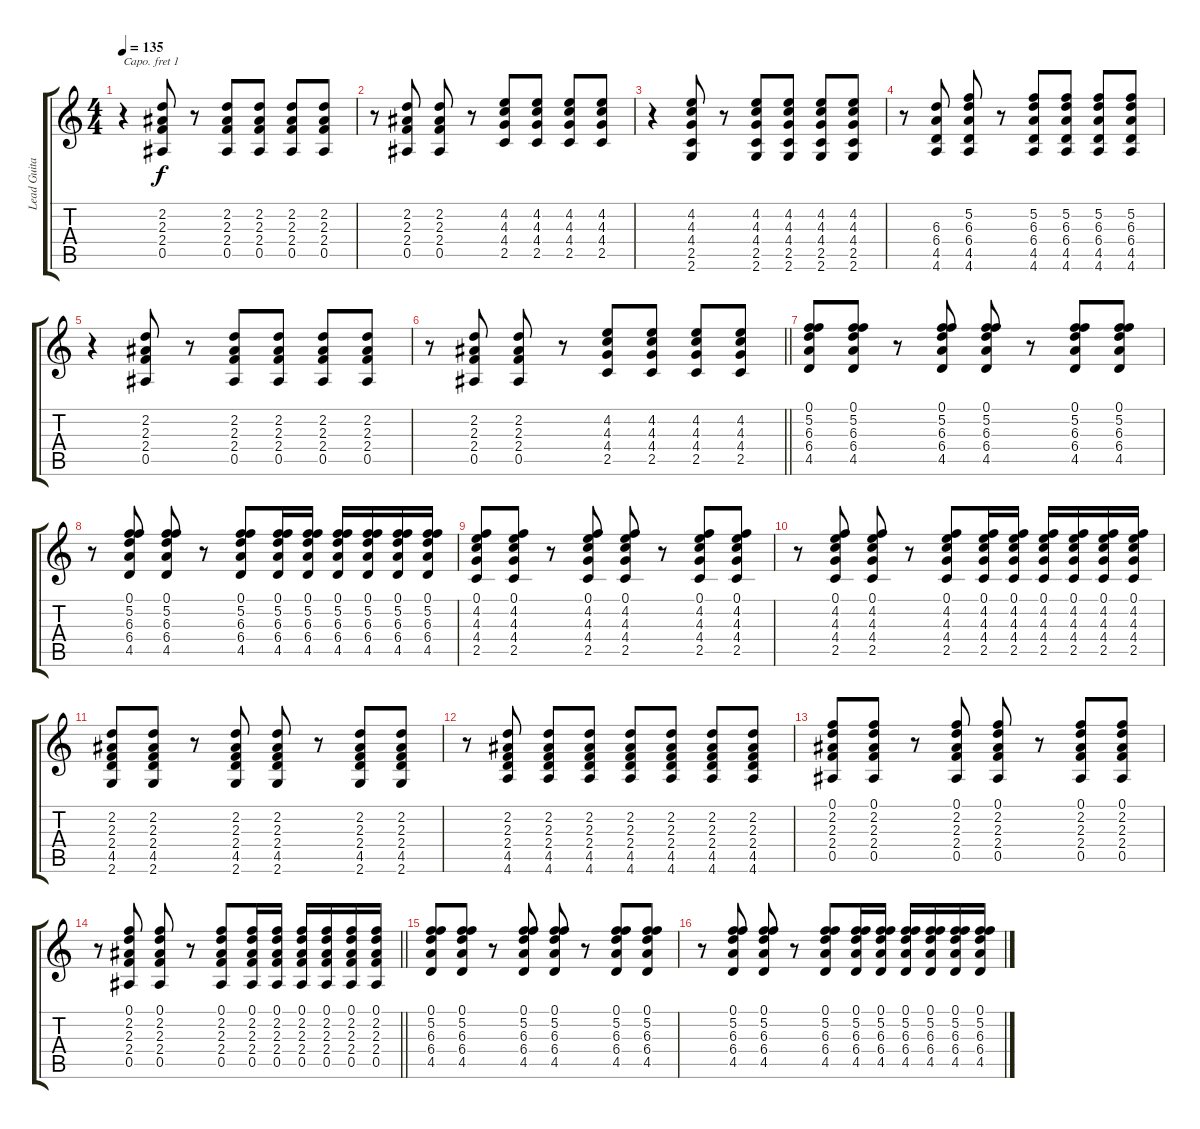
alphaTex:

\track ("Lead Guitar 1" "Lead Guita") {instrument overdrivenguitar}
\staff {score tabs}
\capo 1
\tuning (E4 B3 G3 D3 A2 E2) {hide}
\ts (4 4)
\tempo 135
\clef g2
\ks c
r.4{dy f} (2.2 2.3 2.4 0.5).8 r.8 (2.2 2.3 2.4 0.5).8 (2.2 2.3 2.4 0.5).8 (2.2 2.3 2.4 0.5).8 (2.2 2.3 2.4 0.5).8 |
r.8 (2.2 2.3 2.4 0.5).8 (2.2 2.3 2.4 0.5).8 r.8 (4.2 4.3 4.4 2.5).8 (4.2 4.3 4.4 2.5).8 (4.2 4.3 4.4 2.5).8 (4.2 4.3 4.4 2.5).8 |
r.4 (4.2 4.3 4.4 2.5 2.6).8 r.8 (4.2 4.3 4.4 2.5 2.6).8 (4.2 4.3 4.4 2.5 2.6).8 (4.2 4.3 4.4 2.5 2.6).8 (4.2 4.3 4.4 2.5 2.6).8 |
r.8 (6.3 6.4 4.5 4.6).8 (5.2 6.3 6.4 4.5 4.6).8 r.8 (5.2 6.3 6.4 4.5 4.6).8 (5.2 6.3 6.4 4.5 4.6).8 (5.2 6.3 6.4 4.5 4.6).8 (5.2 6.3 6.4 4.5 4.6).8 |
r.4 (2.2 2.3 2.4 0.5).8 r.8 (2.2 2.3 2.4 0.5).8 (2.2 2.3 2.4 0.5).8 (2.2 2.3 2.4 0.5).8 (2.2 2.3 2.4 0.5).8 |
\barLineRight lightlight
r.8 (2.2 2.3 2.4 0.5).8 (2.2 2.3 2.4 0.5).8 r.8 (4.2 4.3 4.4 2.5).8 (4.2 4.3 4.4 2.5).8 (4.2 4.3 4.4 2.5).8 (4.2 4.3 4.4 2.5).8 |
(0.1 5.2 6.3 6.4 4.5).8 (0.1 5.2 6.3 6.4 4.5).8 r.8 (0.1 5.2 6.3 6.4 4.5).8 (0.1 5.2 6.3 6.4 4.5).8 r.8 (0.1 5.2 6.3 6.4 4.5).8 (0.1 5.2 6.3 6.4 4.5).8 |
r.8 (0.1 5.2 6.3 6.4 4.5).8 (0.1 5.2 6.3 6.4 4.5).8 r.8 (0.1 5.2 6.3 6.4 4.5).8 (0.1 5.2 6.3 6.4 4.5).16 (0.1 5.2 6.3 6.4 4.5).16 (0.1 5.2 6.3 6.4 4.5).16 (0.1 5.2 6.3 6.4 4.5).16 (0.1 5.2 6.3 6.4 4.5).16 (0.1 5.2 6.3 6.4 4.5).16 |
(0.1 4.2 4.3 4.4 2.5).8 (0.1 4.2 4.3 4.4 2.5).8 r.8 (0.1 4.2 4.3 4.4 2.5).8 (0.1 4.2 4.3 4.4 2.5).8 r.8 (0.1 4.2 4.3 4.4 2.5).8 (0.1 4.2 4.3 4.4 2.5).8 |
r.8 (0.1 4.2 4.3 4.4 2.5).8 (0.1 4.2 4.3 4.4 2.5).8 r.8 (0.1 4.2 4.3 4.4 2.5).8 (0.1 4.2 4.3 4.4 2.5).16 (0.1 4.2 4.3 4.4 2.5).16 (0.1 4.2 4.3 4.4 2.5).16 (0.1 4.2 4.3 4.4 2.5).16 (0.1 4.2 4.3 4.4 2.5).16 (0.1 4.2 4.3 4.4 2.5).16 |
(2.2 2.3 2.4 4.5 2.6).8 (2.2 2.3 2.4 4.5 2.6).8 r.8 (2.2 2.3 2.4 4.5 2.6).8 (2.2 2.3 2.4 4.5 2.6).8 r.8 (2.2 2.3 2.4 4.5 2.6).8 (2.2 2.3 2.4 4.5 2.6).8 |
r.8 (2.2 2.3 2.4 4.5 4.6).8 (2.2 2.3 2.4 4.5 4.6).8 (2.2 2.3 2.4 4.5 4.6).8 (2.2 2.3 2.4 4.5 4.6).8 (2.2 2.3 2.4 4.5 4.6).8 (2.2 2.3 2.4 4.5 4.6).8 (2.2 2.3 2.4 4.5 4.6).8 |
(0.1 2.2 2.3 2.4 0.5).8 (0.1 2.2 2.3 2.4 0.5).8 r.8 (0.1 2.2 2.3 2.4 0.5).8 (0.1 2.2 2.3 2.4 0.5).8 r.8 (0.1 2.2 2.3 2.4 0.5).8 (0.1 2.2 2.3 2.4 0.5).8 |
\barLineRight lightlight
r.8 (0.1 2.2 2.3 2.4 0.5).8 (0.1 2.2 2.3 2.4 0.5).8 r.8 (0.1 2.2 2.3 2.4 0.5).8 (0.1 2.2 2.3 2.4 0.5).16 (0.1 2.2 2.3 2.4 0.5).16 (0.1 2.2 2.3 2.4 0.5).16 (0.1 2.2 2.3 2.4 0.5).16 (0.1 2.2 2.3 2.4 0.5).16 (0.1 2.2 2.3 2.4 0.5).16 |
(0.1 5.2 6.3 6.4 4.5).8 (0.1 5.2 6.3 6.4 4.5).8 r.8 (0.1 5.2 6.3 6.4 4.5).8 (0.1 5.2 6.3 6.4 4.5).8 r.8 (0.1 5.2 6.3 6.4 4.5).8 (0.1 5.2 6.3 6.4 4.5).8 |
r.8 (0.1 5.2 6.3 6.4 4.5).8 (0.1 5.2 6.3 6.4 4.5).8 r.8 (0.1 5.2 6.3 6.4 4.5).8 (0.1 5.2 6.3 6.4 4.5).16 (0.1 5.2 6.3 6.4 4.5).16 (0.1 5.2 6.3 6.4 4.5).16 (0.1 5.2 6.3 6.4 4.5).16 (0.1 5.2 6.3 6.4 4.5).16 (0.1 5.2 6.3 6.4 4.5).16
